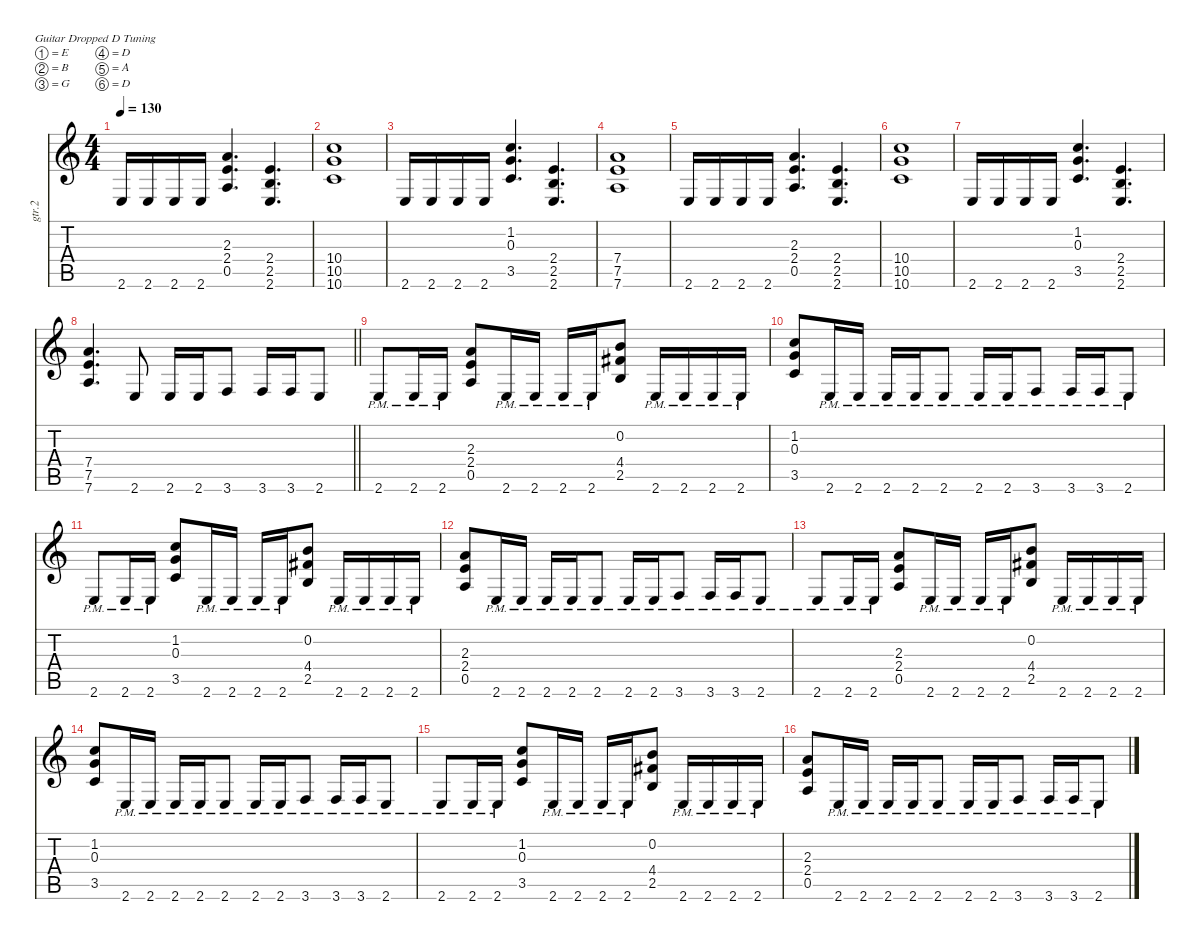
\defaultSystemsLayout 4
\hideDynamics
\bracketExtendMode nobrackets
\otherSystemsTrackNameOrientation horizontal
\track ("Guitar 2" "gtr.2") {instrument distortionguitar}
\staff {score tabs}
\tuning (E4 B3 G3 D3 A2 D2)
\ts (4 4)
\tempo 130
\clef g2
\ks c
2.6.16{dy f beam Up} 2.6.16{beam Up} 2.6.16{beam Up} 2.6.16{beam Up} (2.3 2.4 0.5).4{d beam Up} (2.4 2.5 2.6).4{d beam Up} |
(10.4 10.5 10.6).1{beam Up} |
2.6.16{beam Up} 2.6.16{beam Up} 2.6.16{beam Up} 2.6.16{beam Up} (1.2 0.3 3.5).4{d beam Up} (2.4 2.5 2.6).4{d beam Up} |
(7.4 7.5 7.6).1{beam Up} |
2.6.16{beam Up} 2.6.16{beam Up} 2.6.16{beam Up} 2.6.16{beam Up} (2.3 2.4 0.5).4{d beam Up} (2.4 2.5 2.6).4{d beam Up} |
(10.4 10.5 10.6).1{beam Up} |
2.6.16{beam Up} 2.6.16{beam Up} 2.6.16{beam Up} 2.6.16{beam Up} (1.2 0.3 3.5).4{d beam Up} (2.4 2.5 2.6).4{d beam Up} |
\barLineRight lightlight
(7.4 7.5 7.6).4{d beam Up} 2.6.8{beam Up} 2.6.16{beam Up} 2.6.16{beam Up} 3.6.8{beam Up} 3.6.16{beam Up} 3.6.16{beam Up} 2.6.8{beam Up} |
2.6{pm}.8{beam Up} 2.6{pm}.16{beam Up} 2.6{pm}.16{beam Up} (2.3 2.4 0.5).8{beam Up} 2.6{pm}.16{beam Up} 2.6{pm}.16{beam Up} 2.6{pm}.16{beam Up} 2.6{pm}.16{beam Up} (0.2 4.4{acc #} 2.5).8{beam Up} 2.6{pm}.16{beam Up} 2.6{pm}.16{beam Up} 2.6{pm}.16{beam Up} 2.6{pm}.16{beam Up} |
(1.2 0.3 3.5).8{beam Up} 2.6{pm}.16{beam Up} 2.6{pm}.16{beam Up} 2.6{pm}.16{beam Up} 2.6{pm}.16{beam Up} 2.6{pm}.8{beam Up} 2.6{pm}.16{beam Up} 2.6{pm}.16{beam Up} 3.6{pm}.8{beam Up} 3.6{pm}.16{beam Up} 3.6{pm}.16{beam Up} 2.6{pm}.8{beam Up} |
2.6{pm}.8{beam Up} 2.6{pm}.16{beam Up} 2.6{pm}.16{beam Up} (1.2 0.3 3.5).8{beam Up} 2.6{pm}.16{beam Up} 2.6{pm}.16{beam Up} 2.6{pm}.16{beam Up} 2.6{pm}.16{beam Up} (0.2 4.4{acc #} 2.5).8{beam Up} 2.6{pm}.16{beam Up} 2.6{pm}.16{beam Up} 2.6{pm}.16{beam Up} 2.6{pm}.16{beam Up} |
(2.3 2.4 0.5).8{beam Up} 2.6{pm}.16{beam Up} 2.6{pm}.16{beam Up} 2.6{pm}.16{beam Up} 2.6{pm}.16{beam Up} 2.6{pm}.8{beam Up} 2.6{pm}.16{beam Up} 2.6{pm}.16{beam Up} 3.6{pm}.8{beam Up} 3.6{pm}.16{beam Up} 3.6{pm}.16{beam Up} 2.6{pm}.8{beam Up} |
2.6{pm}.8{beam Up} 2.6{pm}.16{beam Up} 2.6{pm}.16{beam Up} (2.3 2.4 0.5).8{beam Up} 2.6{pm}.16{beam Up} 2.6{pm}.16{beam Up} 2.6{pm}.16{beam Up} 2.6{pm}.16{beam Up} (0.2 4.4{acc #} 2.5).8{beam Up} 2.6{pm}.16{beam Up} 2.6{pm}.16{beam Up} 2.6{pm}.16{beam Up} 2.6{pm}.16{beam Up} |
(1.2 0.3 3.5).8{beam Up} 2.6{pm}.16{beam Up} 2.6{pm}.16{beam Up} 2.6{pm}.16{beam Up} 2.6{pm}.16{beam Up} 2.6{pm}.8{beam Up} 2.6{pm}.16{beam Up} 2.6{pm}.16{beam Up} 3.6{pm}.8{beam Up} 3.6{pm}.16{beam Up} 3.6{pm}.16{beam Up} 2.6{pm}.8{beam Up} |
2.6{pm}.8{beam Up} 2.6{pm}.16{beam Up} 2.6{pm}.16{beam Up} (1.2 0.3 3.5).8{beam Up} 2.6{pm}.16{beam Up} 2.6{pm}.16{beam Up} 2.6{pm}.16{beam Up} 2.6{pm}.16{beam Up} (0.2 4.4{acc #} 2.5).8{beam Up} 2.6{pm}.16{beam Up} 2.6{pm}.16{beam Up} 2.6{pm}.16{beam Up} 2.6{pm}.16{beam Up} |
(2.3 2.4 0.5).8{beam Up} 2.6{pm}.16{beam Up} 2.6{pm}.16{beam Up} 2.6{pm}.16{beam Up} 2.6{pm}.16{beam Up} 2.6{pm}.8{beam Up} 2.6{pm}.16{beam Up} 2.6{pm}.16{beam Up} 3.6{pm}.8{beam Up} 3.6{pm}.16{beam Up} 3.6{pm}.16{beam Up} 2.6{pm}.8{beam Up}
